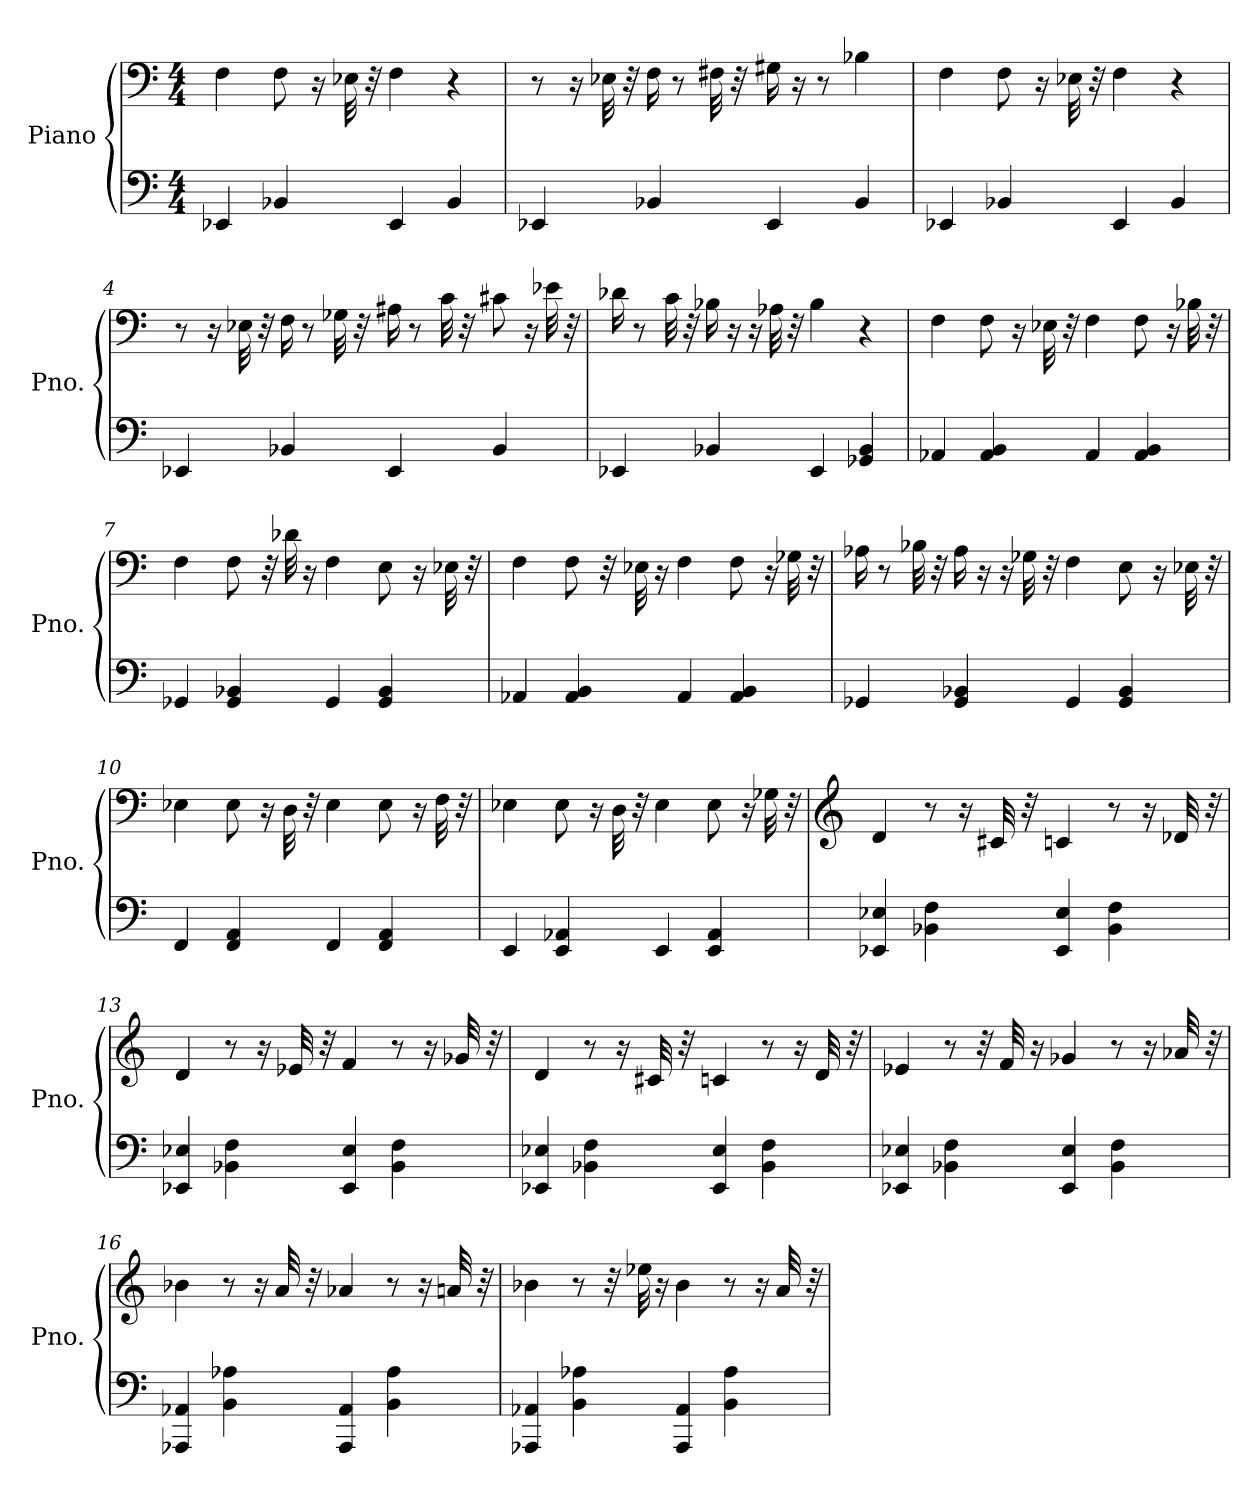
**kern	**kern
*part1	*part1
*staff2	*staff1
*I"Piano	*
*I'Pno.	*
*clefF4	*clefF4
*k[]	*k[]
*M4/4	*M4/4
*MM122	*MM122
=1	=1
4EE-X/	4F\
4BB-X/	8F\
.	16r
.	32E-X\
.	32r
4EE-/	4F\
4BB-/	4r
=2	=2
4EE-X/	8r
.	16r
.	32E-X\
.	32r
4BB-X/	16F\
.	8r
.	32F#X\
.	32r
4EE-/	16G#X\
.	16r
.	8r
4BB-/	4B-X\
=3	=3
4EE-X/	4F\
4BB-X/	8F\
.	16r
.	32E-X\
.	32r
4EE-/	4F\
4BB-/	4r
!!LO:LB:g=z
=4	=4
4EE-X/	8r
.	16r
.	32E-X\
.	32r
4BB-X/	16F\
.	8r
.	32G-X\
.	32r
4EE-/	16A#X\
.	8r
.	32c\
.	32r
4BB-/	8c#X\
.	16r
.	32e-X\
.	32r
=5	=5
4EE-X/	16d-X\
.	8r
.	32c\
.	32r
4BB-X/	16B-X\
.	16r
.	16r
.	32A-X\
.	32r
4EE-/	4B-\
4GG-X/ 4BB-/	4r
=6	=6
4AA-X/	4F\
4AA-/ 4BB/	8F\
.	16r
.	32E-X\
.	32r
4AA-/	4F\
4AA-/ 4BB/	8F\
.	16r
.	32B-X\
.	32r
!!LO:LB:g=z
=7	=7
4GG-X/	4F\
4GG-/ 4BB-X/	8F\
.	32r
.	32d-X\
.	16r
4GG-/	4F\
4GG-/ 4BB-/	8E\
.	16r
.	32E-X\
.	32r
=8	=8
4AA-X/	4F\
4AA-/ 4BB/	8F\
.	32r
.	32E-X\
.	16r
4AA-/	4F\
4AA-/ 4BB/	8F\
.	16r
.	32G-X\
.	32r
=9	=9
4GG-X/	16A-X\
.	8r
.	32B-X\
.	32r
4GG-/ 4BB-X/	16A-\
.	16r
.	16r
.	32G-X\
.	32r
4GG-/	4F\
4GG-/ 4BB-/	8E\
.	16r
.	32E-X\
.	32r
!!LO:LB:g=z
=10	=10
4FF/	4E-X\
4FF/ 4AA/	8E-\
.	16r
.	32D\
.	32r
4FF/	4E-\
4FF/ 4AA/	8E-\
.	16r
.	32F\
.	32r
=11	=11
4EE/	4E-X\
4EE/ 4AA-X/	8E-\
.	16r
.	32D\
.	32r
4EE/	4E-\
4EE/ 4AA-/	8E-\
.	16r
.	32G-X\
.	32r
=12	=12
*	*clefG2
4EE-X/ 4E-X/	4d/
4BB-X\ 4F\	8r
.	16r
.	32c#X/
.	32r
4EE-/ 4E-/	4cn/
4BB-\ 4F\	8r
.	16r
.	32d-X/
.	32r
!!LO:LB:g=z
=13	=13
4EE-X/ 4E-X/	4d/
4BB-X\ 4F\	8r
.	16r
.	32e-X/
.	32r
4EE-/ 4E-/	4f/
4BB-\ 4F\	8r
.	16r
.	32g-X/
.	32r
=14	=14
4EE-X/ 4E-X/	4d/
4BB-X\ 4F\	8r
.	16r
.	32c#X/
.	32r
4EE-/ 4E-/	4cn/
4BB-\ 4F\	8r
.	16r
.	32d/
.	32r
=15	=15
4EE-X/ 4E-X/	4e-X/
4BB-X\ 4F\	8r
.	32r
.	32f/
.	16r
4EE-/ 4E-/	4g-X/
4BB-\ 4F\	8r
.	16r
.	32a-X/
.	32r
!!LO:PB:g=z
=16	=16
4AAA-X/ 4AA-X/	4b-X\
4BB\ 4A-X\	8r
.	16r
.	32a/
.	32r
4AAA-/ 4AA-/	4a-X/
4BB\ 4A-\	8r
.	16r
.	32an/
.	32r
=17	=17
4AAA-X/ 4AA-X/	4b-X\
4BB\ 4A-X\	8r
.	32r
.	32ee-X\
.	16r
4AAA-/ 4AA-/	4b-\
4BB\ 4A-\	8r
.	16r
.	32a/
.	32r
=	=
*-	*-
